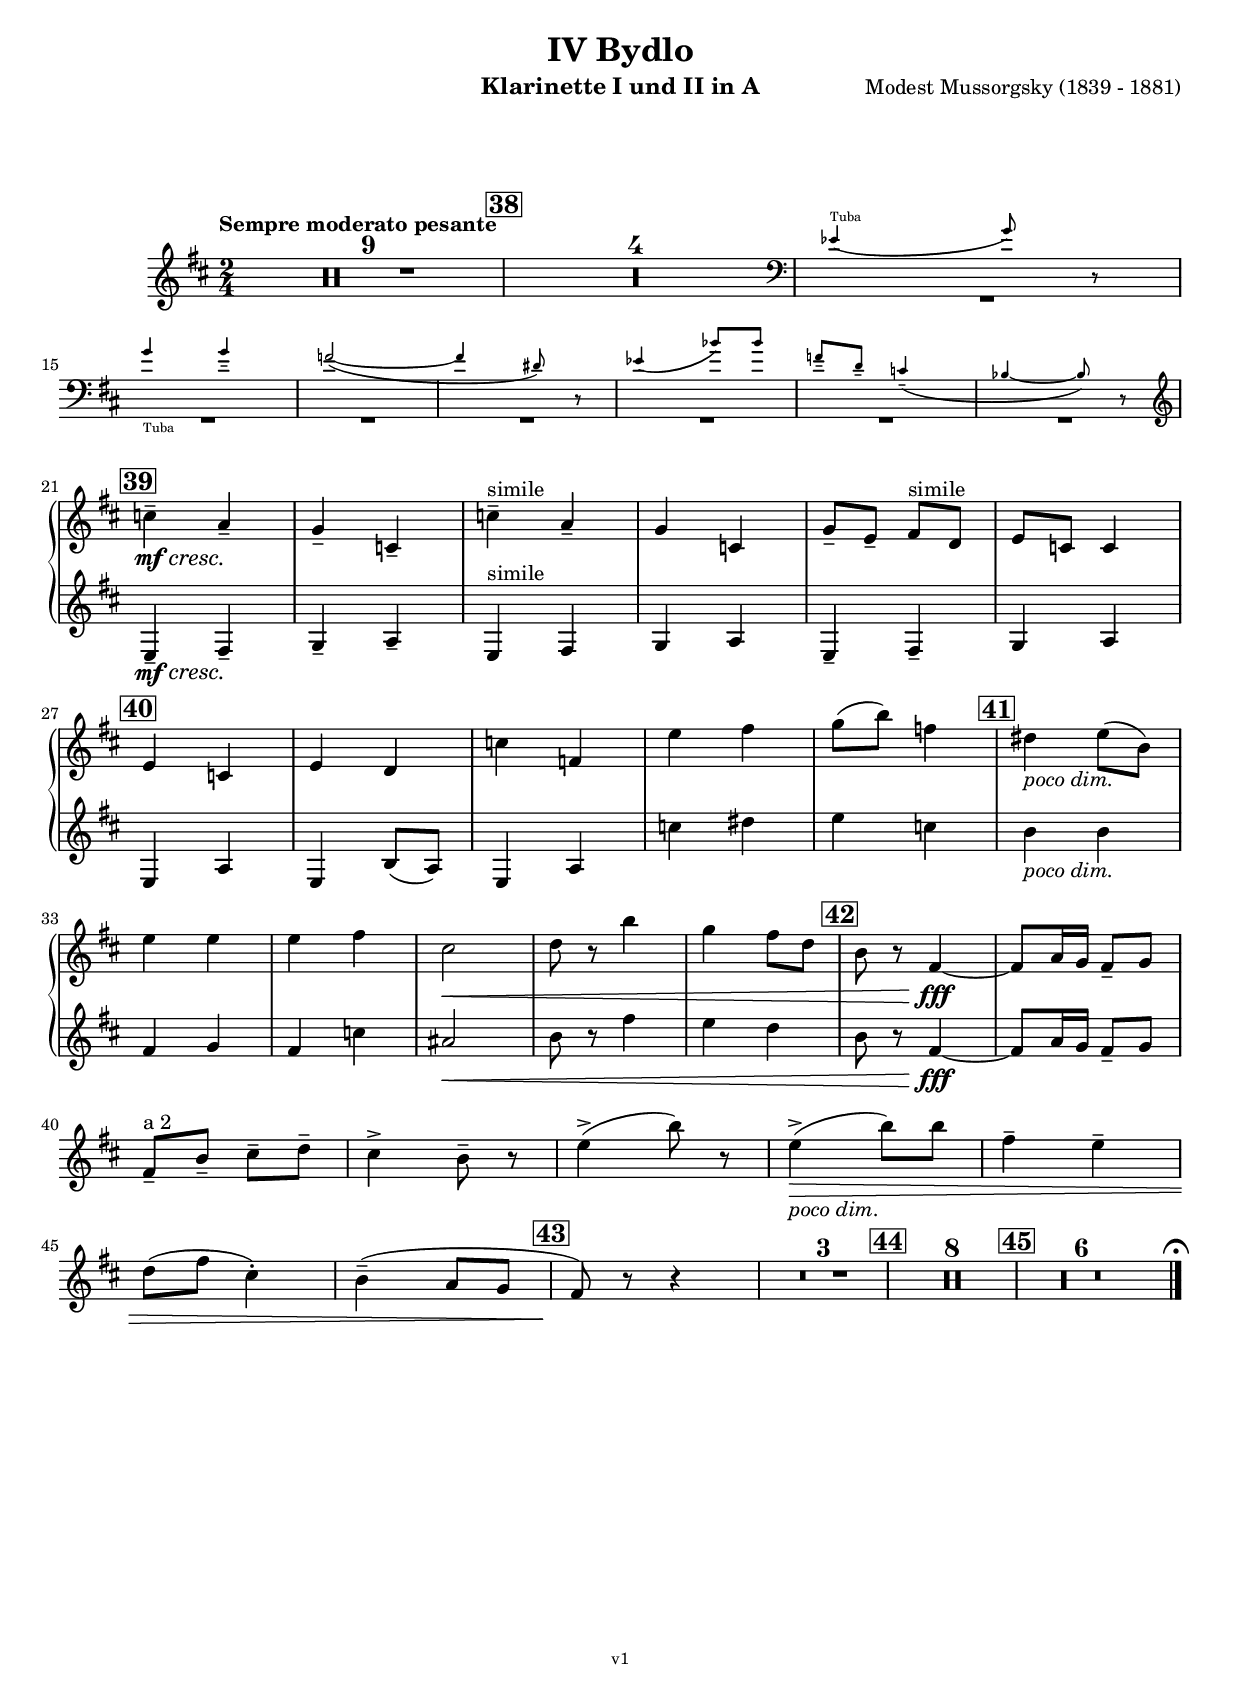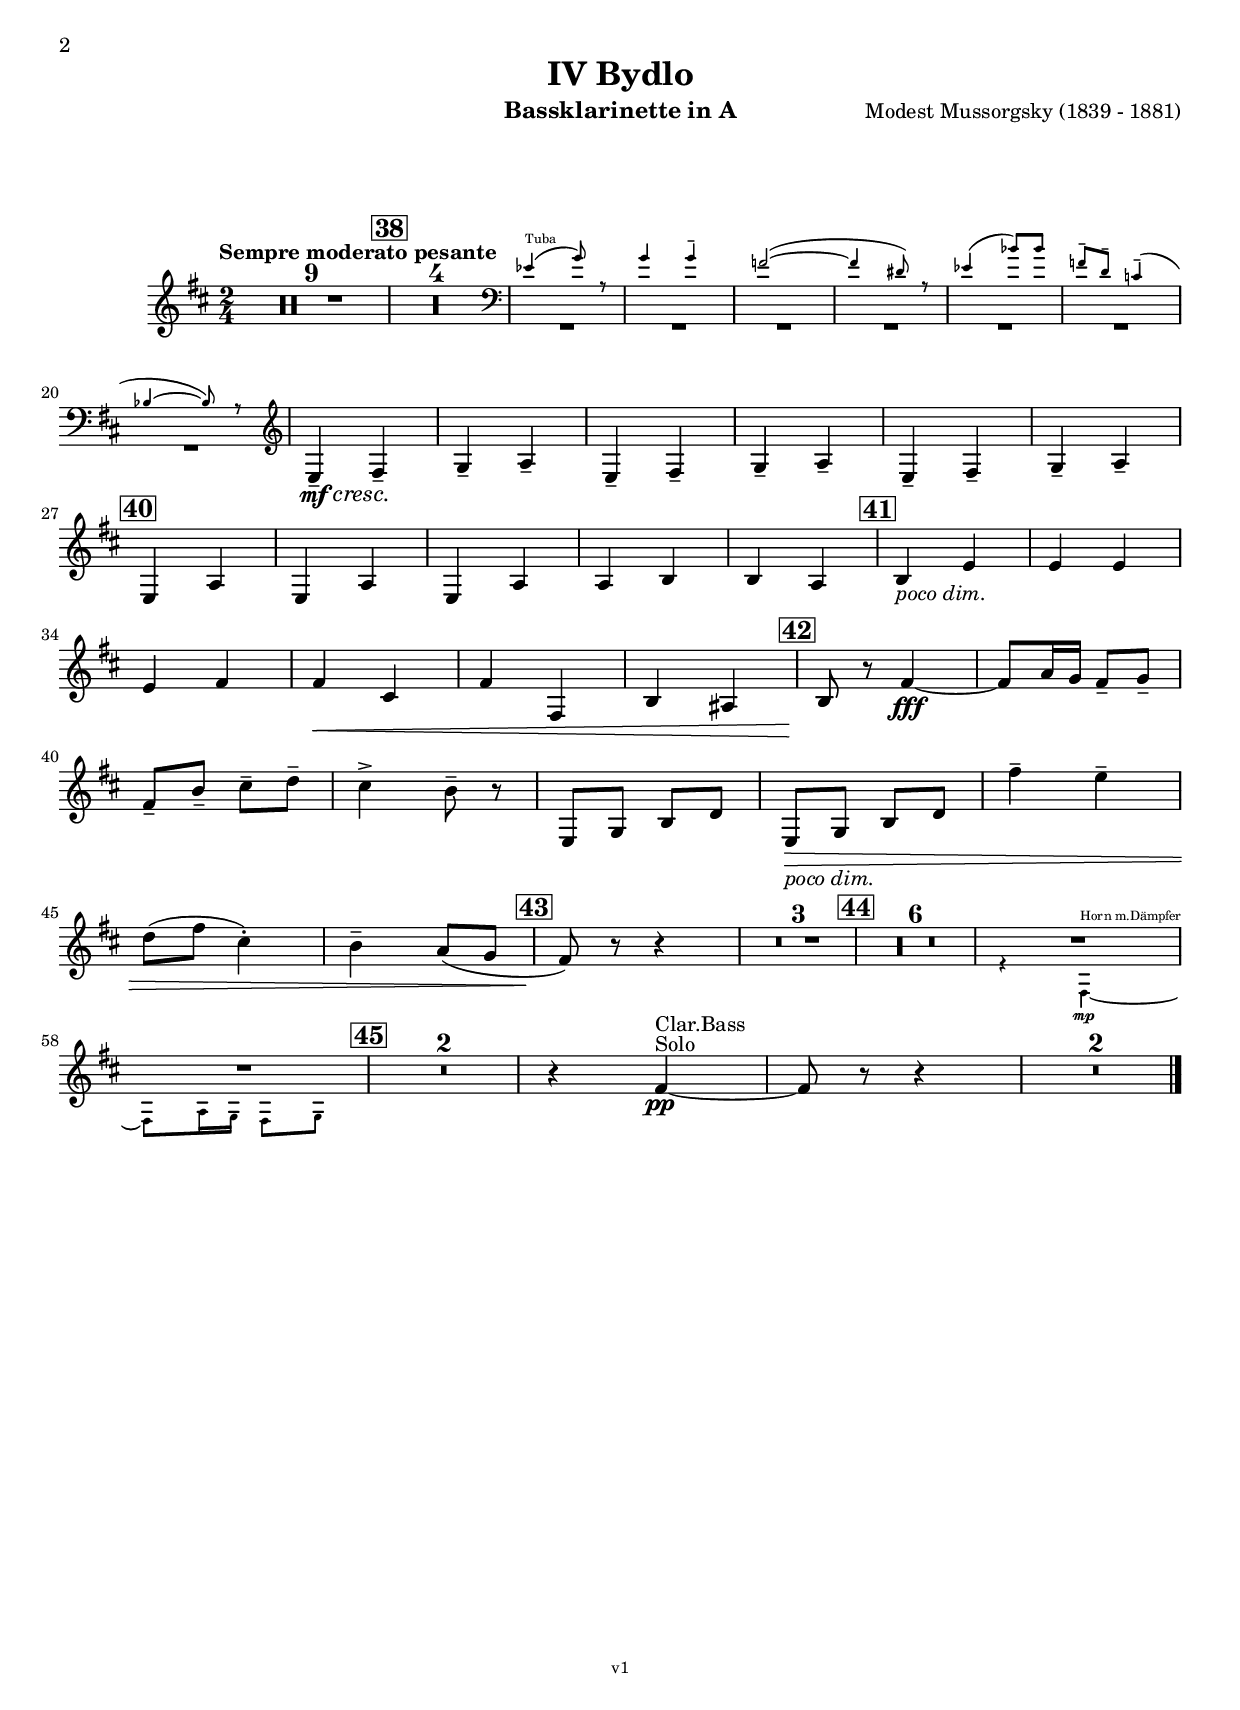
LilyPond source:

\version "2.24.1"
\language "deutsch"

\paper {
    top-margin = 10\mm
    bottom-margin = 10\mm
    left-margin = 10\mm
    right-margin = 10\mm
    ragged-last = ##f
}

\header{
  title = "IV Bydlo"
  subtitle = ""
  composerShort = "Modest Mussorgsky"
  composer = "Modest Mussorgsky (1839 - 1881)"
  version = "v1"
}

% Adapt this for automatic line-breaks
% mBreak = {}
% pBreak = {}
mBreak = { \break }
pBreak = { \pageBreak }
#(set-global-staff-size 18)

% Useful snippets
pCresc = _\markup { \dynamic p \italic "cresc." }
mfDim = _\markup { \dynamic mf \italic "dim." }
fCantabile = _\markup { \dynamic f \italic "cantabile" }
smorz = _\markup { \italic "smorz." }
sempreFf = _\markup { \italic "sempre" \dynamic ff }
ffSempre = _\markup { \dynamic ff \italic "sempre" }
sempreFff = _\markup { \italic "sempre" \dynamic fff }
pocoF = _\markup { \italic "poco" \dynamic f }
ffz = _\markup { \dynamic { ffz } } 
ffp = _\markup { \dynamic { ffp } } 
crescMolto = _\markup { \italic "cresc. molto" }
pMoltoCresc = _\markup { \dynamic p \italic "molto cresc." }
sempreCresc = _\markup { \italic "sempre cresc." }
ppEspr = _\markup { \dynamic pp \italic "espr." }
ppiuEspress = _\markup { \dynamic p \italic "più espress." }
pocoCresc = _\markup { \italic "poco cresc." }
pocoDim = _\markup { \italic "poco dim." }
espress = _\markup { \italic "espress." }
mfEspress = _\markup { \dynamic mf \italic "espress." }
pEspress = _\markup { \dynamic p \italic "espress." }
string = ^\markup { \italic "string." }
stringendo = ^\markup { \italic "stringendo" }
pocoString = ^\markup { \italic "poco string." }
sempreStringendo = ^\markup { \italic "sempre stringendo" }
sempreString = ^\markup { \italic "sempre string." }
tuttaForza = _\markup { \italic "tutta forza" }
allargando = _\markup { \italic "allargando" }
pocoMenoMosso = ^\markup {\italic \bold {"Poco meno mosso."} }
rit = ^\markup {\italic {"rit."} }
rall = ^\markup {\italic {"rall."} }
riten = ^\markup {\italic {"riten."} }
ritATempo = ^\markup { \center-align \italic {"  rit. a tempo"} }
aTempo = ^\markup { \italic {"a tempo"} }
moltoRit = ^\markup { \italic {"molto rit."} }
pocoRit = ^\markup {\italic {"poco rit."} }
pocoRiten = ^\markup {\italic {"poco riten."} }
sec = ^\markup {\italic {"sec."} }
pocoRall = ^\markup {\italic {"poco rall."} }
pocoAPocoRall = ^\markup {\italic {"poco a poco rall."} }
pocoAPocoAccel = ^\markup {\italic {"poco a poco accel."} }
pocoAPocoAccelAlD = ^\markup {\italic {"poco a poco accel. al D"} }
sempreAccel = ^\markup {\italic {"sempre accel."} }
solo = ^\markup { "Solo" }
piuF = _\markup { \italic "più" \dynamic f }
piuP = _\markup { \italic "più" \dynamic p }
lento = ^\markup { \italic "Lento" }
accel = ^\markup { \bold { "accel." } }
tempoPrimo = ^\markup { \italic { "Tempo I" } }

% Adapted from http://lsr.di.unimi.it/LSR/Snippet?id=655
% Make title, subtitle, instrument appear on pages other than the first
#(define (part-not-first-page layout props arg)
   (if (not (= (chain-assoc-get 'page:page-number props -1)
               (ly:output-def-lookup layout 'first-page-number)))
       (interpret-markup layout props arg)
       empty-stencil))

\paper {
  oddHeaderMarkup = \markup
  \fill-line {
    " "
    \on-the-fly #part-not-first-page \fontsize #-1.0 \concat {
      \fromproperty #'header:composerShort
      "     -     "
      \fromproperty #'header:title
      "     -     "
      \fromproperty #'header:instrument
    }
    \if \should-print-page-number \fromproperty #'page:page-number-string
  }
  evenHeaderMarkup = \markup
  \fill-line {
    \if \should-print-page-number \fromproperty #'page:page-number-string
    \on-the-fly #part-not-first-page \fontsize #-1.0 \concat {
      \fromproperty #'header:composerShort
      "     -     "
      \fromproperty #'header:title
      "     -     "
      \fromproperty #'header:instrument
    }
    " "
  }
  oddFooterMarkup = \markup
  \fill-line \fontsize #-2.0 {
    " "
    \fromproperty #'header:version
    " "
  }
  % Distance between title stuff and music
  markup-system-spacing.basic-distance = #12
  markup-system-spacing.minimum-distance = #12
  markup-system-spacing.padding = #10
  % Distance between music systems
  system-system-spacing.basic-distance = #13
  system-system-spacing.minimum-distance = #13
  % system-system-spacing.padding = #10
  
}

\layout {
  \context {
    \Staff
    % This allows the use of \startMeasureCount and \stopMeasureCount
    % See https://lilypond.org/doc/v2.23/Documentation/snippets/repeats#repeats-numbering-groups-of-measures
    \consists #Measure_counter_engraver
    % \RemoveEmptyStaves
    \RemoveAllEmptyStaves
  }
}

% ---------------------------------------------------------

clarinet_I = {
  \set Score.rehearsalMarkFormatter = #format-mark-box-numbers
  \accidentalStyle Score.modern-cautionary
  \defaultTimeSignature
  \compressEmptyMeasures
  \time 2/4
  \tempo "Sempre moderato pesante"
  \key d \major
  \clef violin
  \relative c'' {
    % cl1 p10 1
    R2*9
    \mark #38
    R2*4
    <<
      {
        \override MultiMeasureRest.staff-position = #-6
        R2*7 |
        \revert MultiMeasureRest.staff-position
      }
      % Transposition adapted to clarinet (written in C)
      \new CueVoice \transpose a, c \relative {
        \clef bass
        \stemUp
        c'4(^"Tuba" e8) r |
        \mBreak
        
        % cl1 p10 2
        e4_"Tuba" e-- |
        d2~( |
        d4 his8) r |
        c4( g'8) g |
        d8-- h-- a4--( |
        g4~ g8) r |
        \stemNeutral
        \clef violin
      }
    >>
    \mBreak
    
    % cl1 p10 3
    \mark #39
    c4--\mf\cresc a--\! |
    g4-- c,-- |
    c'4--^"simile" a-- |
    g4 c, |
    g'8-- e-- fis^"simile" d |
    e8 c c4 |
    \mBreak
    
    % cl1 p10 4
    \mark #40
    e4 c |
    e4 d |
    c'4 f, |
    e'4 fis |
    g8( h) f4 |
    \mark #41
    dis4 \pocoDim e8( h) |
    \mBreak
    
    % cl1 p10 5
    e4 e |
    e4 fis |
    cis2\< |
    d8 r h'4 |
    g4 fis8 d|
    \mark #42
    h8 r fis4~\fff |
    % Avoid line break here because otherwise the slur hangs empty
    fis8 a16 g fis8-- g |
    \mBreak
    
    % cl1 p10 6
    % By starting the " a 2" a bar later, we avoid the hanging slur
    fis8--^"a 2" h-- cis-- d-- |
    cis4-> h8-- r |
    e4->( h'8) r |
    e,4->(\pocoDim\> h'8) h |
    fis4-- e-- |
    \mBreak
    
    % cl1 p10 7
    d8( fis cis4-.) |
    h4--( a8 g |
    \mark #43
    fis8)\! r r4 |
    R2*3
    \mark #44
    R2*8 |
    \mark #45
    R2*6

    % Magic taken from https://lsr.di.unimi.it/LSR/Item?id=10
    % for a fermata hovering over the last bar line
    \context Staff = "one" {
      \bar "|."
      \override Score.TextMark.self-alignment-X = #CENTER
      \textEndMark \markup { \musicglyph "scripts.ufermata" }
    }
  }
}

clarinet_II = {
  \set Score.rehearsalMarkFormatter = #format-mark-box-numbers
  \accidentalStyle Score.modern-cautionary
  \defaultTimeSignature
  \compressEmptyMeasures
  \time 2/4
  \tempo "Sempre moderato pesante"
  \key d \major
  \clef violin
  \relative c'' {
    % cl2 p10 1
    R2*14 |
    \mBreak

    % cl2 p10 2
    R2*6 |
    
    % cl2 p10 3
    \mark #39
    e,,4--\mf\cresc fis--\! |
    g4-- a-- |
    e4^"simile" fis |
    g4 a |
    e4-- fis-- |
    g4 a4 |
    \mBreak

    % cl2 p10 4
    \mark #40
    e4 a |
    e4 h'8( a)|
    e4 a |
    c'4 dis |
    e4 c |
    \mark #41
    h4 \pocoDim h |
    \mBreak

    % cl2 p10 5
    fis4 g |
    fis4 c' |
    ais2\< |
    h8 r fis'4 |
    e4 d |
    \mark #42
    h8 r fis4~\fff |
    % Avoid line break here because otherwise the slur hangs empty
    fis8 a16 g fis8-- g |
    \mBreak
    
    % cl2 p10 6
    R2*25 |

  }
}

clarinet_bass = {
  \set Score.rehearsalMarkFormatter = #format-mark-box-numbers
  \accidentalStyle Score.modern-cautionary
  \defaultTimeSignature
  \compressEmptyMeasures
  \time 2/4
  \tempo "Sempre moderato pesante"
  \key d \major
  \clef violin
  \relative c'' {
    % clb p4 1
    R2*9
    \mark #38
    R2*4
    <<
      {
        \override MultiMeasureRest.staff-position = #-6
        R2*7 |
        \revert MultiMeasureRest.staff-position
      }
      % Transposition adapted to clarinet (written in C)
      \new CueVoice \transpose a, c \relative {
        \clef bass
        \stemUp
        \voiceOne
        c'4(^"Tuba" e8) r |
        e4 e-- |
        d2~( |
        d4 his8) r |
        c4( g'8) g |
        d8-- h-- a4--( |
        g4~ g8) r |
        \stemNeutral
        \clef violin
      }
    >>
    e,,4--\mf\cresc fis--\! |
    g4-- a-- |
    e4-- fis-- |
    g4-- a-- |
    e4-- fis-- |
    % Extra accidentals make no sense here (no gis/ais but loads of g/a around)
    g4-- a-- |
    \mBreak
    
    % clb p4 3
    \mark #40
    e4 a |
    e4 a |
    e4 a |
    a4 h |
    h4 a |
    \mark #41
    h4 \pocoDim e |
    e4 e |
    \mBreak
    
    % clb p4 4
    e4 fis |
    fis4\< cis |
    fis4 fis, |
    h4 ais |
    \mark #42
    h8\! r fis'4~\fff |
    fis8 a16 g fis8-- g-- |
    \mBreak
    
    % clb p5 1
    fis8-- h-- cis-- d-- |
    cis4-> h8-- r |
    e,,8 g h d |
    e,8\pocoDim\> g h d  |
    fis'4-- e-- |
    \mBreak
    
    % clb p5 2
    d8( fis cis4-.) |
    h4-- a8( g |
    \mark #43
    fis8)\! r r4 |
    R2*3
    \mark #44
    R2*6 |
    <<
      {
        R2*2 |
      }
      % Transposition adapted to clarinet (written in Bb ??) 
      \new CueVoice \transpose a b \relative {
        \stemDown
        \voiceTwo
        r4 eis~\mp^"Horn m.Dämpfer" |
        \mBreak

        % clb p5 3
        eis8 gis16 fis eis8 fis |
        \stemNeutral
      }
    >>
    \mark #45
    R2*2 |
    r4 fis4~\pp\solo^"Clar.Bass" |
    fis8 r r4 |
    R2*2 |
    \bar "|."
  }
}

% ---------------------------------------------------------

\bookpart {
  \header{
    instrument = "Klarinette I und II in A"
  }
  \score {
    \new GrandStaff <<
      \new Staff {
        \transpose a a \clarinet_I
      }
      \new Staff {
        \transpose a a \clarinet_II
      }
    >>
  }
}

\bookpart {
  \header{
    instrument = "Bassklarinette in A"
  }
  \score {
    \new Staff {
      \transpose a a \clarinet_bass
    }
  }
}
